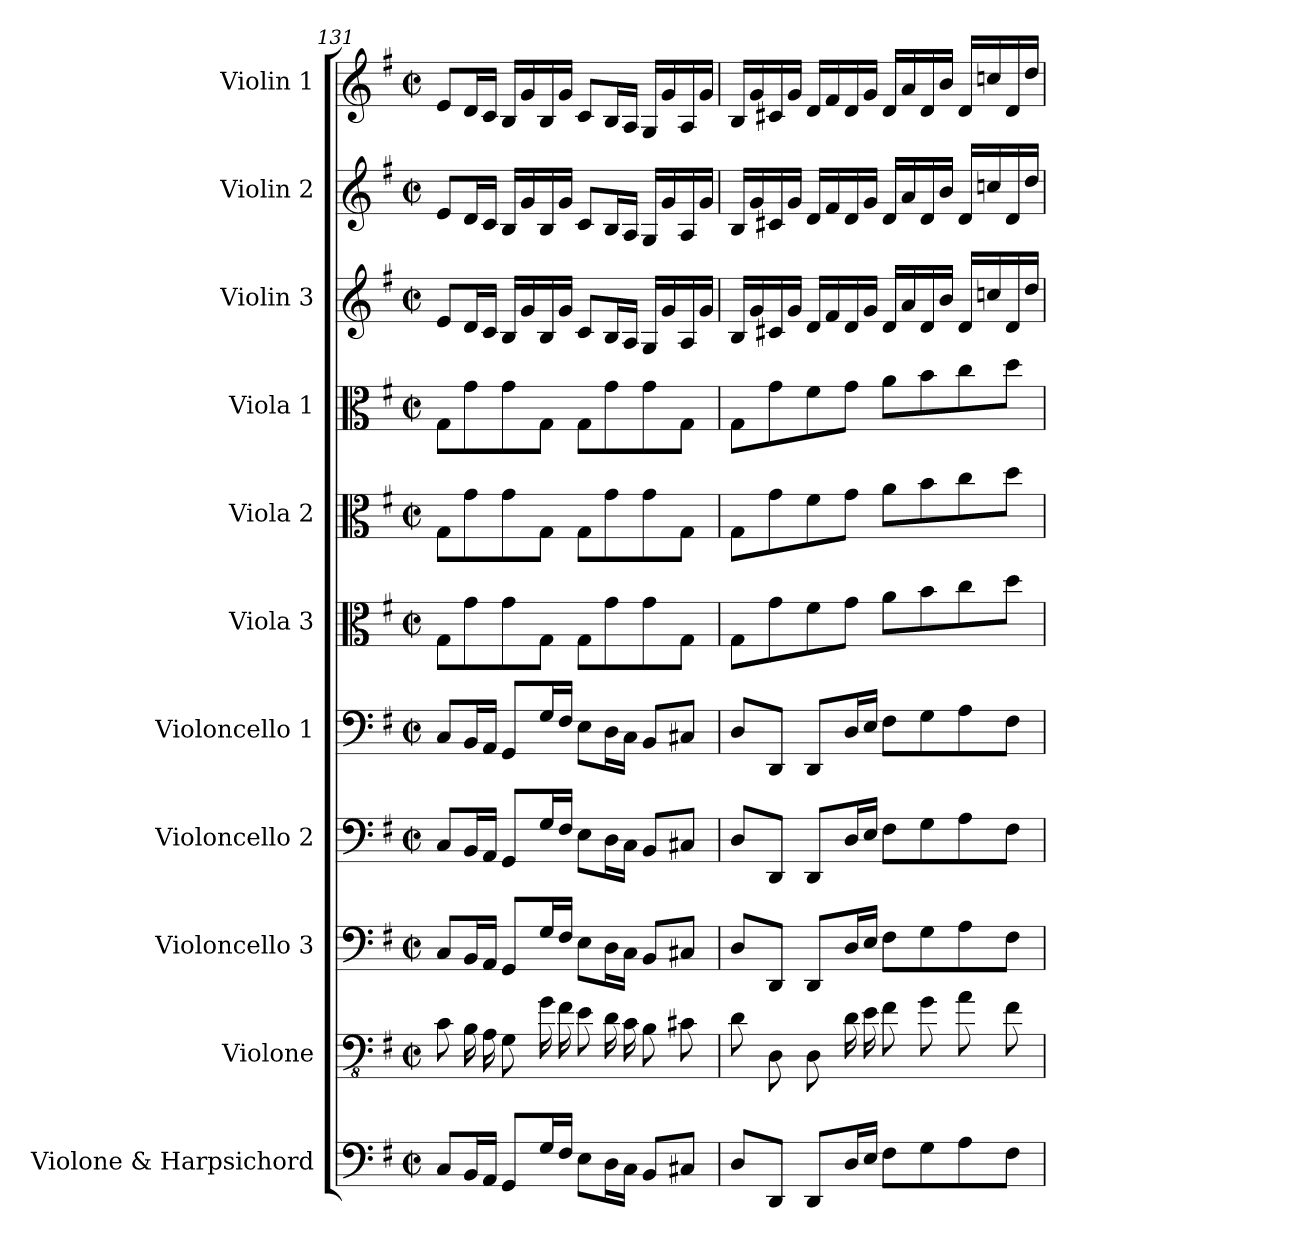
**kern	**kern	**kern	**kern	**kern	**kern	**kern	**kern	**kern	**kern	**kern
*part11	*part10	*part9	*part8	*part7	*part6	*part5	*part4	*part3	*part2	*part1
*staff11	*staff10	*staff9	*staff8	*staff7	*staff6	*staff5	*staff4	*staff3	*staff2	*staff1
*I"Violone &amp; Harpsichord	*I"Violone	*I"Violoncello 3	*I"Violoncello 2	*I"Violoncello 1	*I"Viola 3	*I"Viola 2	*I"Viola 1	*I"Violin 3	*I"Violin 2	*I"Violin 1
*I'Vne. &amp; Hch.	*I'Vne.	*I'Vc. 3	*I'Vc. 2	*I'Vc. 1	*I'Vla. 3	*I'Vla. 2	*I'Vla. 1	*I'Vln. 3	*I'Vln. 2	*I'Vln. 1
!!LO:LB:g=z
*clefF4	*clefFv4	*clefF4	*clefF4	*clefF4	*clefC3	*clefC3	*clefC3	*clefG2	*clefG2	*clefG2
*	*ITrd7c12	*	*	*	*	*	*	*	*	*
*k[f#]	*k[f#]	*k[f#]	*k[f#]	*k[f#]	*k[f#]	*k[f#]	*k[f#]	*k[f#]	*k[f#]	*k[f#]
*M4/4	*M4/4	*M4/4	*M4/4	*M4/4	*M4/4	*M4/4	*M4/4	*M4/4	*M4/4	*M4/4
*met(c|)	*met(c|)	*met(c|)	*met(c|)	*met(c|)	*met(c|)	*met(c|)	*met(c|)	*met(c|)	*met(c|)	*met(c|)
=131	=131	=131	=131	=131	=131	=131	=131	=131	=131	=131
8C/L	8CC	8C/L	8C/L	8C/L	8G\L	8G\L	8G\L	8e/L	8e/L	8e/L
16BB/L	16BBB	16BB/L	16BB/L	16BB/L	8g\	8g\	8g\	16d/L	16d/L	16d/L
16AA/JJ	16AAA	16AA/JJ	16AA/JJ	16AA/JJ	.	.	.	16c/JJ	16c/JJ	16c/JJ
8GG/L	8GGG	8GG/L	8GG/L	8GG/L	8g\	8g\	8g\	16B/LL	16B/LL	16B/LL
.	.	.	.	.	.	.	.	16g/	16g/	16g/
16G/L	16GG	16G/L	16G/L	16G/L	8G\J	8G\J	8G\J	16B/	16B/	16B/
16F#/JJ	16FF#	16F#/JJ	16F#/JJ	16F#/JJ	.	.	.	16g/JJ	16g/JJ	16g/JJ
8E\L	8EE	8E\L	8E\L	8E\L	8G\L	8G\L	8G\L	8c/L	8c/L	8c/L
16D\L	16DD	16D\L	16D\L	16D\L	8g\	8g\	8g\	16B/L	16B/L	16B/L
16C\JJ	16CC	16C\JJ	16C\JJ	16C\JJ	.	.	.	16A/JJ	16A/JJ	16A/JJ
8BB/L	8BBB	8BB/L	8BB/L	8BB/L	8g\	8g\	8g\	16G/LL	16G/LL	16G/LL
.	.	.	.	.	.	.	.	16g/	16g/	16g/
8C#X/J	8CC#X	8C#X/J	8C#X/J	8C#X/J	8G\J	8G\J	8G\J	16A/	16A/	16A/
.	.	.	.	.	.	.	.	16g/JJ	16g/JJ	16g/JJ
=132	=132	=132	=132	=132	=132	=132	=132	=132	=132	=132
8D/L	8DD	8D/L	8D/L	8D/L	8G\L	8G\L	8G\L	16B/LL	16B/LL	16B/LL
.	.	.	.	.	.	.	.	16g/	16g/	16g/
8DD/J	8DDD	8DD/J	8DD/J	8DD/J	8g\	8g\	8g\	16c#X/	16c#X/	16c#X/
.	.	.	.	.	.	.	.	16g/JJ	16g/JJ	16g/JJ
8DD/L	8DDD	8DD/L	8DD/L	8DD/L	8f#\	8f#\	8f#\	16d/LL	16d/LL	16d/LL
.	.	.	.	.	.	.	.	16f#/	16f#/	16f#/
16D/L	16DD	16D/L	16D/L	16D/L	8g\J	8g\J	8g\J	16d/	16d/	16d/
16E/JJ	16EE	16E/JJ	16E/JJ	16E/JJ	.	.	.	16g/JJ	16g/JJ	16g/JJ
8F#\L	8FF#	8F#\L	8F#\L	8F#\L	8a\L	8a\L	8a\L	16d/LL	16d/LL	16d/LL
.	.	.	.	.	.	.	.	16a/	16a/	16a/
8G\	8GG	8G\	8G\	8G\	8b\	8b\	8b\	16d/	16d/	16d/
.	.	.	.	.	.	.	.	16b/JJ	16b/JJ	16b/JJ
8A\	8AA	8A\	8A\	8A\	8cc\	8cc\	8cc\	16d/LL	16d/LL	16d/LL
.	.	.	.	.	.	.	.	16ccn/	16ccn/	16ccn/
8F#\J	8FF#	8F#\J	8F#\J	8F#\J	8dd\J	8dd\J	8dd\J	16d/	16d/	16d/
.	.	.	.	.	.	.	.	16dd/JJ	16dd/JJ	16dd/JJ
=	=	=	=	=	=	=	=	=	=	=
*-	*-	*-	*-	*-	*-	*-	*-	*-	*-	*-
